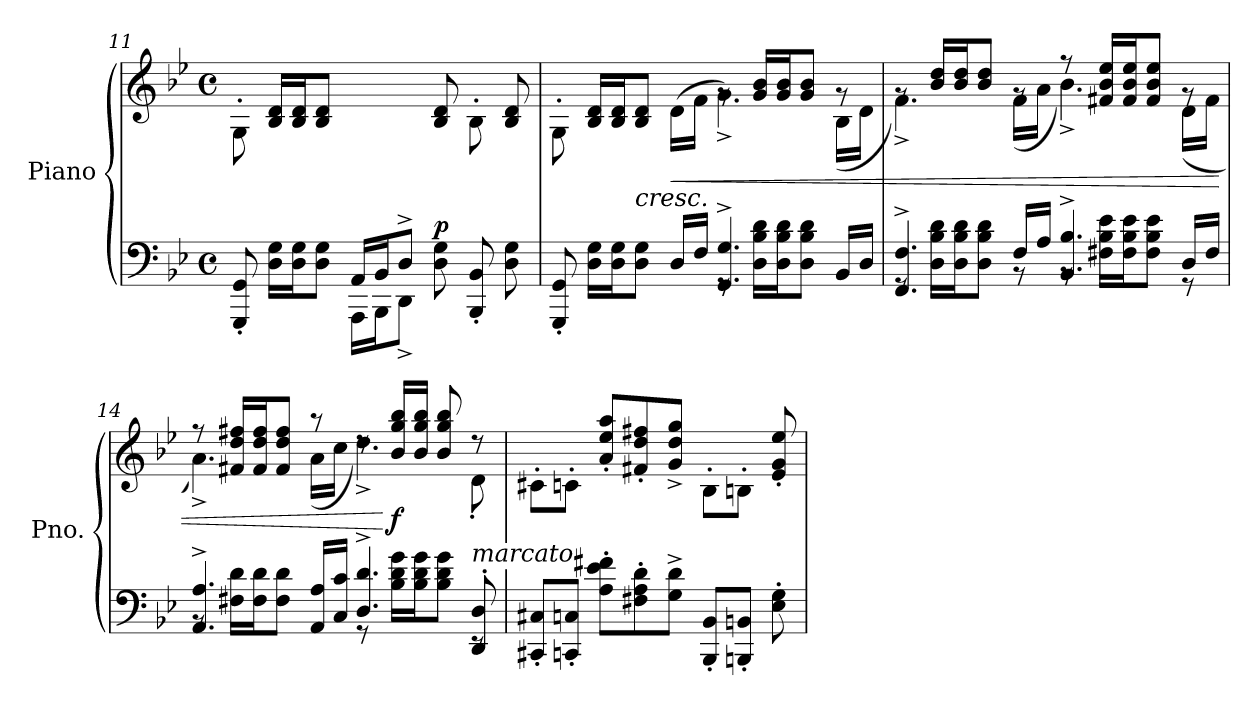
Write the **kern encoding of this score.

**kern	**kern	**dynam
*part1	*part1	*part1
*staff2	*staff1	*staff1/2
*I"Piano	*	*
*I'Pno.	*	*
*clefF4	*clefG2	*
*k[b-e-]	*k[b-e-]	*
*M4/4	*M4/4	*
*met(c)	*met(c)	*
=11	=11	=11
*^	*	*
4.ryy	8GGG/' 8GG/'	8G'\	.
.	16D\ 16G\LL	16B-/ 16d/LL	.
.	16D\ 16G\J	16B-/ 16d/J	.
.	8D\ 8G\J	8B-/ 8d/J	.
16AA/LL	16AAA\LL	4ryy	.
16BB-/J	16BBB-\J	.	.
8D^/J	8DD^\J	.	.
!	!	!	!LO:DY:a=2
4.ryy	8D\ 8G\	8B-/ 8d/	p
.	8BBB-/' 8BB-/'	8B-'\	.
.	8D\ 8G\	8B-/ 8d/	.
=12	=12	=12	=12
*	*	*^	*
8GGG/' 8GG/'	2ryy	8ryy	8G'\	.
16D\ 16G\LL	.	16B-/ 16d/LL	8ryy	.
16D\ 16G\J	.	16B-/ 16d/J	.	.
!LO:TX:a:i:t=cresc.	!	!	!	!
8D\ 8G\J	.	8B-/ 8d/J	8ryy	.
!	!	!	!	!LO:HP:b
16D/LL	.	8ryy	(16d\LL	<
16F/JJ	.	.	16f\JJ	.
4.GG/^ 4.G/^	8rGG	8rg	4.g^\)	.
.	16D\ 16B-\ 16d\LL	16g/ 16b-/LL	.	.
.	16D\ 16B-\ 16d\J	16g/ 16b-/J	.	.
.	8D\ 8B-\ 8d\J	8g/ 8b-/J	.	.
16BB-/LL	8rBByy	8rg	(16B-\LL	.
16D/JJ	.	.	16d\JJ	.
!!LO:LB:g=z	!!
=13	=13	=13	=13	=13
4.FF/^ 4.F/^	8rGG	8rg	4.f^\)	.
.	16D\ 16B-\ 16d\LL	16b-/ 16dd/LL	.	.
.	16D\ 16B-\ 16d\J	16b-/ 16dd/J	.	.
.	8D\ 8B-\ 8d\J	8b-/ 8dd/J	.	.
16F/LL	8r	8rg	(16f\LL	.
16A/JJ	.	.	16a\JJ	.
4.BB-/^ 4.B-/^	8rBB	8r	4.b-^\)	.
.	16F#X\ 16B-\ 16e-\LL	16f#X/ 16b-/ 16ee-/LL	.	.
.	16F#\ 16B-\ 16e-\J	16f#/ 16b-/ 16ee-/J	.	.
.	8F#\ 8B-\ 8e-\J	8f#/ 8b-/ 8ee-/J	.	.
16D/LL	8r	8rg	(16d\LL	.
16F#/JJ	.	.	16f#\JJ	.
=14	=14	=14	=14	=14
4.AA/^ 4.A/^	8rBB	8r	4.a^\)	.
.	16F#X\ 16d\LL	16f#X/ 16dd/ 16ff#X/LL	.	.
.	16F#\ 16d\J	16f#/ 16dd/ 16ff#/J	.	.
.	8F#\ 8d\J	8f#/ 8dd/ 8ff#/J	.	.
16AA/ 16A/LL	8ryy	8r	(16a\LL	.
16C/ 16c/JJ	.	.	16cc\JJ	.
4.D/^ 4.d/^	8r	8rdd	4.dd^\)	.
!	!	!	!	!LO:DY:n=1:b
.	16B-\ 16d\ 16g\LL	16b-/ 16gg/ 16bb-/LL	.	[ f
.	16B-\ 16d\ 16g\J	16b-/ 16gg/ 16bb-/JJ	.	.
.	8B-\ 8d\ 8g\J	8b-/ 8gg/ 8bb-/	.	.
!LO:TX:a:i:t=marcato	!	!	!	!
8DD/' 8D/'	8rEE	8r	8d'\	.
*v	*v	*	*	*
*	*v	*v	*
=15	=15	=15
8CC#X/' 8C#X/'L	8c#X'\L	.
8CCn/' 8Cn/'J	8cn'\J	.
8A\' 8e-\' 8f#X\'L	8a/' 8ee-/' 8aa/'L	.
8F#X\' 8A\' 8d\'	8f#X/' 8dd/' 8ff#X/'	.
8G\^ 8d\^J	8g/^ 8dd/^ 8gg/^J	.
8BBB-/' 8BB-/'L	8B-'\L	.
8BBBn/' 8BBn/'J	8Bn'\J	.
8E-\' 8G\'	8e-/' 8g/' 8ee-/'	.
=	=	=
*-	*-	*-
